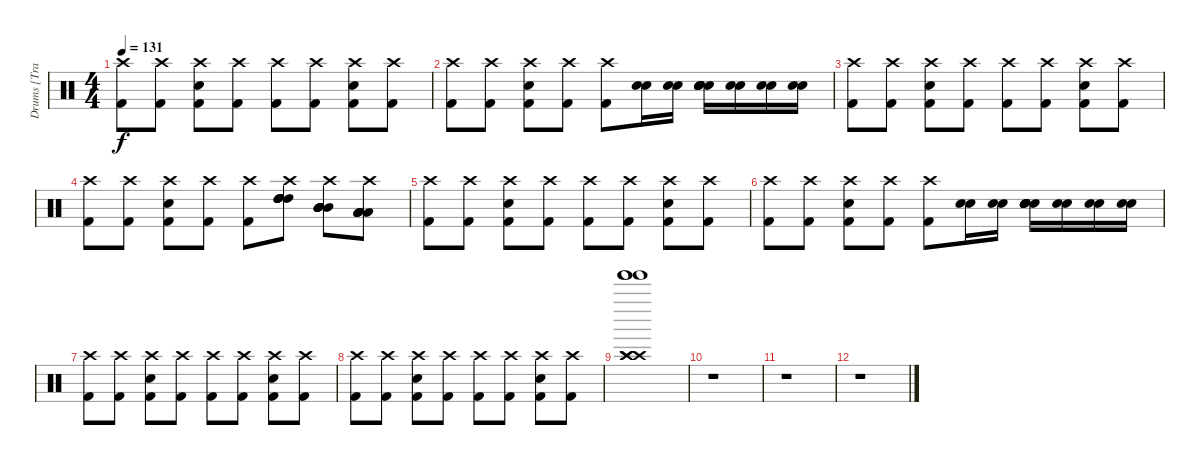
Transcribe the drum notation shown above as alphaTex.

\track ("Drums [Travis Barker]" "Drums [Tra") {instrument percussion}
\staff {score}
\articulation defaults
\ts (4 4)
\tempo 131
\clef neutral
\ks c
("Crash high (hit)" "Kick (hit) 2").8{dy f} ("Crash high (hit)" "Kick (hit) 2").8 ("Crash high (hit)" "Snare (hit) 2" "Kick (hit) 2").8 ("Crash high (hit)" "Kick (hit) 2").8 ("Crash high (hit)" "Kick (hit) 2").8 ("Crash high (hit)" "Kick (hit) 2").8 ("Crash high (hit)" "Snare (hit) 2" "Kick (hit) 2").8 ("Crash high (hit)" "Kick (hit) 2").8 |
("Crash high (hit)" "Kick (hit) 2").8 ("Crash high (hit)" "Kick (hit) 2").8 ("Crash high (hit)" "Snare (hit) 2" "Kick (hit) 2").8 ("Crash high (hit)" "Kick (hit) 2").8 ("Crash high (hit)" "Kick (hit) 2").8 ("Snare (hit) 2" "Snare (hit) 2").16 ("Snare (hit) 2" "Snare (hit) 2").16 ("Snare (hit) 2" "Snare (hit) 2" "Snare (hit) 2" "Snare (hit) 2" "Snare (hit) 2" "Snare (hit) 2").16 ("Snare (hit) 2" "Snare (hit) 2").16 ("Snare (hit) 2" "Snare (hit) 2").16 ("Snare (hit) 2" "Snare (hit) 2").16 |
("Crash high (hit)" "Kick (hit) 2").8 ("Crash high (hit)" "Kick (hit) 2").8 ("Crash high (hit)" "Snare (hit) 2" "Kick (hit) 2").8 ("Crash high (hit)" "Kick (hit) 2").8 ("Crash high (hit)" "Kick (hit) 2").8 ("Crash high (hit)" "Kick (hit) 2").8 ("Crash high (hit)" "Snare (hit) 2" "Kick (hit) 2").8 ("Crash high (hit)" "Kick (hit) 2").8 |
("Crash high (hit)" "Kick (hit) 2").8 ("Crash high (hit)" "Kick (hit) 2").8 ("Crash high (hit)" "Snare (hit) 2" "Kick (hit) 2").8 ("Crash high (hit)" "Kick (hit) 2").8 ("Crash high (hit)" "Kick (hit) 2").8 ("High Tom (hit)" "High Tom (hit)" "Crash high (hit)" "High Tom (hit)" "High Tom (hit)" "High Tom (hit)").8 ("Mid Tom (hit)" "Mid Tom (hit)" "Crash high (hit)" "Mid Tom (hit)" "Mid Tom (hit)" "Mid Tom (hit)").8 ("Low Tom (hit)" "Low Tom (hit)" "Crash high (hit)" "Low Tom (hit)" "Low Tom (hit)" "Low Tom (hit)").8 |
("Crash high (hit)" "Kick (hit) 2").8 ("Crash high (hit)" "Kick (hit) 2").8 ("Crash high (hit)" "Snare (hit) 2" "Kick (hit) 2").8 ("Crash high (hit)" "Kick (hit) 2").8 ("Crash high (hit)" "Kick (hit) 2").8 ("Crash high (hit)" "Kick (hit) 2").8 ("Crash high (hit)" "Snare (hit) 2" "Kick (hit) 2").8 ("Crash high (hit)" "Kick (hit) 2").8 |
("Crash high (hit)" "Kick (hit) 2").8 ("Crash high (hit)" "Kick (hit) 2").8 ("Crash high (hit)" "Snare (hit) 2" "Kick (hit) 2").8 ("Crash high (hit)" "Kick (hit) 2").8 ("Crash high (hit)" "Kick (hit) 2").8 ("Snare (hit) 2" "Snare (hit) 2").16 ("Snare (hit) 2" "Snare (hit) 2").16 ("Snare (hit) 2" "Snare (hit) 2" "Snare (hit) 2" "Snare (hit) 2" "Snare (hit) 2" "Snare (hit) 2").16 ("Snare (hit) 2" "Snare (hit) 2").16 ("Snare (hit) 2" "Snare (hit) 2").16 ("Snare (hit) 2" "Snare (hit) 2").16 |
("Crash high (hit)" "Kick (hit) 2").8 ("Crash high (hit)" "Kick (hit) 2").8 ("Crash high (hit)" "Snare (hit) 2" "Kick (hit) 2").8 ("Crash high (hit)" "Kick (hit) 2").8 ("Crash high (hit)" "Kick (hit) 2").8 ("Crash high (hit)" "Kick (hit) 2").8 ("Crash high (hit)" "Snare (hit) 2" "Kick (hit) 2").8 ("Crash high (hit)" "Kick (hit) 2").8 |
("Crash high (hit)" "Kick (hit) 2").8 ("Crash high (hit)" "Kick (hit) 2").8 ("Crash high (hit)" "Snare (hit) 2" "Kick (hit) 2").8 ("Crash high (hit)" "Kick (hit) 2").8 ("Crash high (hit)" "Kick (hit) 2").8 ("Crash high (hit)" "Kick (hit) 2").8 ("Crash high (hit)" "Snare (hit) 2" "Kick (hit) 2").8 ("Crash high (hit)" "Kick (hit) 2").8 |
("Tinkle Bell (hit)" "Tinkle Bell (hit)" "Tinkle Bell (hit)" "Crash high (hit)" "Crash high (hit)" "Crash high (hit)").1 |
r.1 |
r.1 |
r.1
